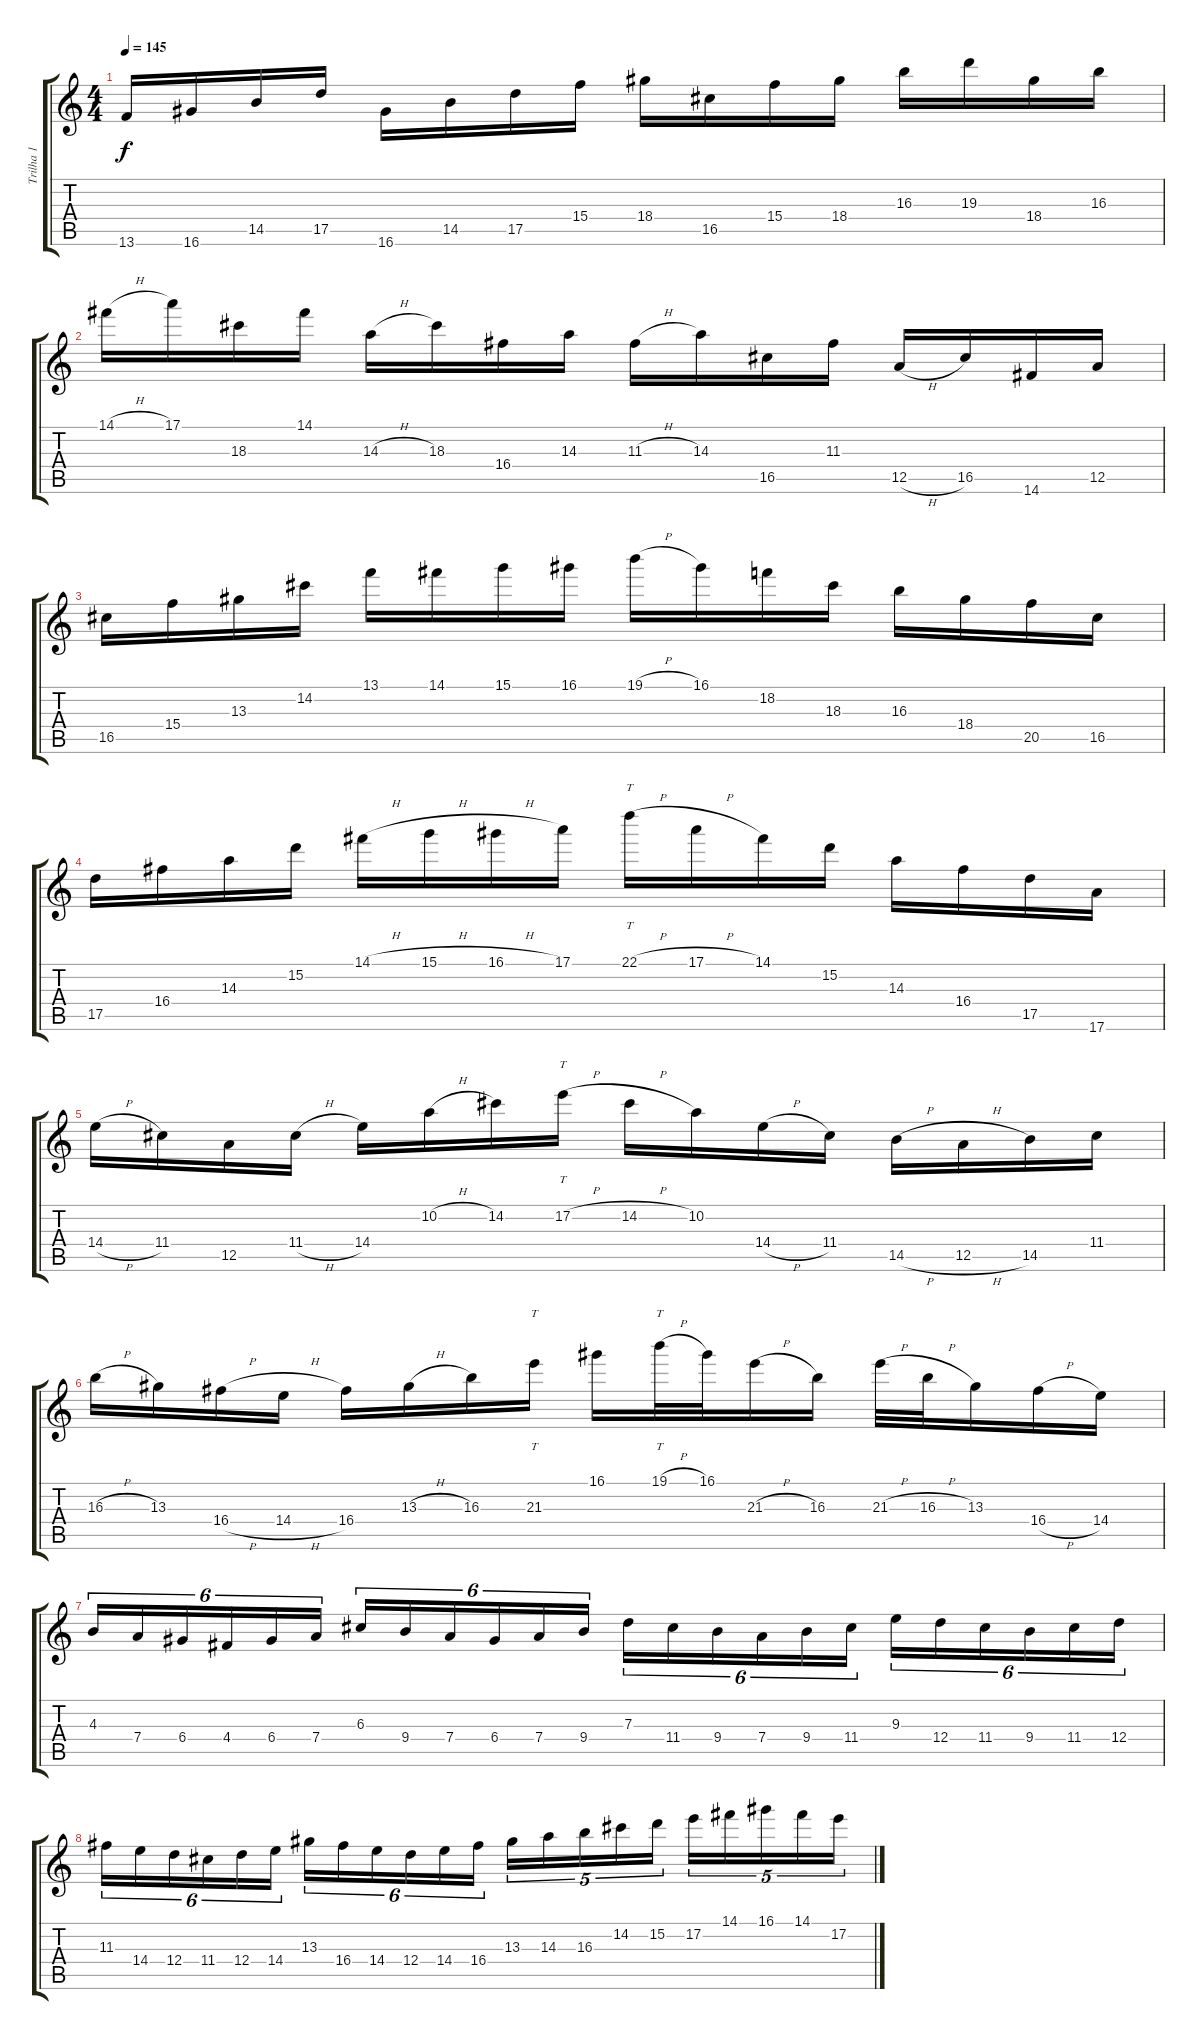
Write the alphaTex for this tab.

\track ("Trilha 1" "Trilha 1") {instrument overdrivenguitar}
\staff {score tabs}
\tuning (E4 B3 G3 D3 A2 E2) {hide}
\ts (4 4)
\tempo 145
\clef g2
\ks c
13.6.16{dy f} 16.6.16 14.5.16 17.5.16 16.6.16 14.5.16 17.5.16 15.4.16 18.4.16 16.5.16 15.4.16 18.4.16 16.3.16 19.3.16 18.4.16 16.3.16 |
14.1{h}.16 17.1.16 18.3.16 14.1.16 14.3{h}.16 18.3.16 16.4.16 14.3.16 11.3{h}.16 14.3.16 16.5.16 11.3.16 12.5{h}.16 16.5.16 14.6.16 12.5.16 |
16.5.16 15.4.16 13.3.16 14.2.16 13.1.16 14.1.16 15.1.16 16.1.16 19.1{h}.16 16.1.16 18.2.16 18.3.16 16.3.16 18.4.16 20.5.16 16.5.16 |
17.5.16 16.4.16 14.3.16 15.2.16 14.1{h}.16 15.1{h}.16 16.1{h}.16 17.1.16 22.1{h}.16{tt} 17.1{h}.16 14.1.16 15.2.16 14.3.16 16.4.16 17.5.16 17.6.16 |
14.4{h}.16 11.4.16 12.5.16 11.4{h}.16 14.4.16 10.2{h}.16 14.2.16 17.2{h}.16{tt} 14.2{h}.16 10.2.16 14.4{h}.16 11.4.16 14.5{h}.16 12.5{h}.16 14.5.16 11.4.16 |
16.3{h}.16 13.3.16 16.4{h}.16 14.4{h}.16 16.4.16 13.3{h}.16 16.3.16 21.3.16{tt} 16.1.16 19.1{h}.32{tt} 16.1.32 21.3{h}.16 16.3.16 21.3{h}.32 16.3{h}.32 13.3.16 16.4{h}.16 14.4.16 |
4.3.16{tu (6 4)} 7.4.16{tu (6 4)} 6.4.16{tu (6 4)} 4.4.16{tu (6 4)} 6.4.16{tu (6 4)} 7.4.16{tu (6 4)} 6.3.16{tu (6 4)} 9.4.16{tu (6 4)} 7.4.16{tu (6 4)} 6.4.16{tu (6 4)} 7.4.16{tu (6 4)} 9.4.16{tu (6 4)} 7.3.16{tu (6 4)} 11.4.16{tu (6 4)} 9.4.16{tu (6 4)} 7.4.16{tu (6 4)} 9.4.16{tu (6 4)} 11.4.16{tu (6 4)} 9.3.16{tu (6 4)} 12.4.16{tu (6 4)} 11.4.16{tu (6 4)} 9.4.16{tu (6 4)} 11.4.16{tu (6 4)} 12.4.16{tu (6 4)} |
11.3.16{tu (6 4)} 14.4.16{tu (6 4)} 12.4.16{tu (6 4)} 11.4.16{tu (6 4)} 12.4.16{tu (6 4)} 14.4.16{tu (6 4)} 13.3.16{tu (6 4)} 16.4.16{tu (6 4)} 14.4.16{tu (6 4)} 12.4.16{tu (6 4)} 14.4.16{tu (6 4)} 16.4.16{tu (6 4)} 13.3.16{tu (5 4)} 14.3.16{tu (5 4)} 16.3.16{tu (5 4)} 14.2.16{tu (5 4)} 15.2.16{tu (5 4)} 17.2.16{tu (5 4)} 14.1.16{tu (5 4)} 16.1.16{tu (5 4)} 14.1.16{tu (5 4)} 17.2.16{tu (5 4)}
